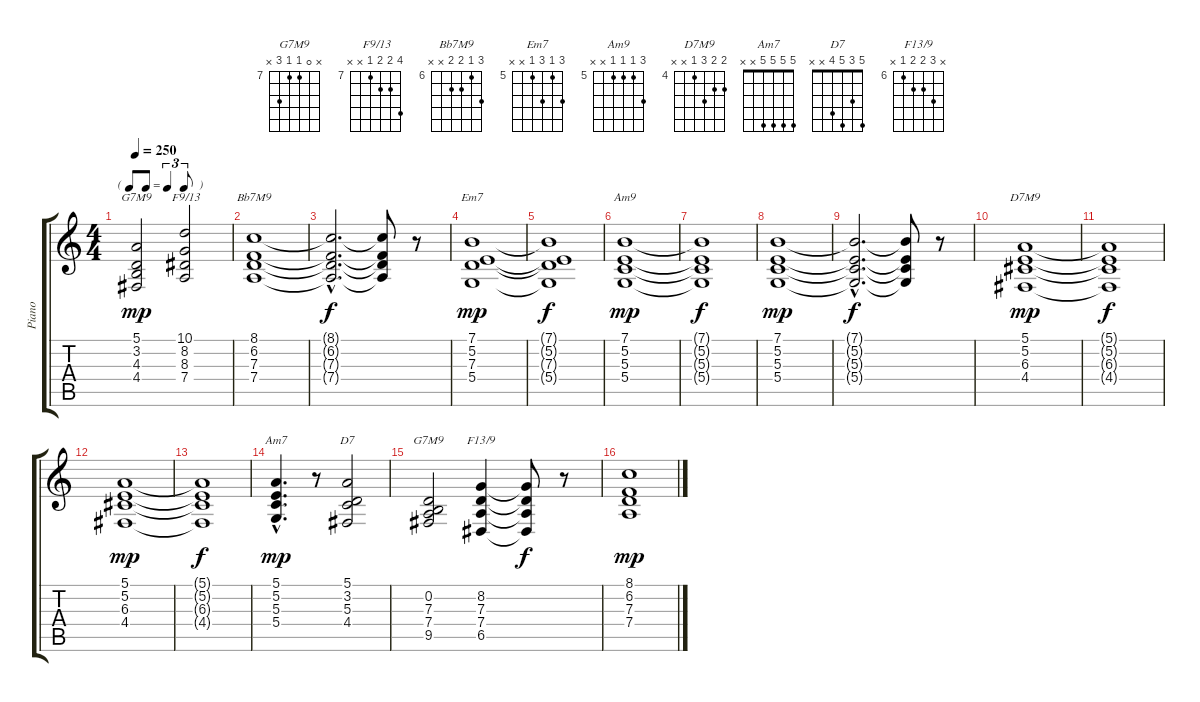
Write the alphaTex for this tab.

\track ("Piano" "Piano") {instrument acousticgrandpiano}
\staff {score tabs}
\tuning (E4 B3 G3 D3 A2 E2) {hide}
\chord ("G7M9" 5 3 4 4 x x)
\chord (" F9/13" 10 8 8 7 x x) {firstfret 7}
\chord ("Bb7M9" 8 6 7 7 x x) {firstfret 6}
\chord ("Em7" 7 5 7 5 x x) {firstfret 5}
\chord ("Am9" 7 5 5 5 x x) {firstfret 5}
\chord ("D7M9" 5 5 6 4 x x) {firstfret 4}
\chord ("Am7" 5 5 5 5 x x)
\chord ("D7" 5 3 5 4 x x)
\chord ("G7M9" x 0 7 7 9 x) {firstfret 7}
\chord ("F13/9" x 8 7 7 6 x) {firstfret 6}
\ts (4 4)
\tf triplet8th
\tempo 250
\clef g2
\ks c
(5.1 3.2 4.3 4.4).2{ch "G7M9" dy mp} (10.1 8.2 8.3 7.4).2{ch " F9/13"} |
(8.1 6.2 7.3 7.4).1{ch "Bb7M9"} |
(8.1{hac t} 6.2{hac t} 7.3{hac t} 7.4{hac t}).2{d dy f} (8.1{t} 6.2{t} 7.3{t} 7.4{t}).8 r.8 |
(7.1 5.2 7.3 5.4).1{ch "Em7" dy mp} |
(7.1{t} 5.2{t} 7.3{t} 5.4{t}).1{dy f} |
(7.1 5.2 5.3 5.4).1{ch "Am9" dy mp} |
(7.1{t} 5.2{t} 5.3{t} 5.4{t}).1{dy f} |
(7.1 5.2 5.3 5.4).1{dy mp} |
(7.1{hac t} 5.2{hac t} 5.3{hac t} 5.4{hac t}).2{d dy f} (7.1{t} 5.2{t} 5.3{t} 5.4{t}).8 r.8 |
(5.1 5.2 6.3 4.4).1{ch "D7M9" dy mp} |
(5.1{t} 5.2{t} 6.3{t} 4.4{t}).1{dy f} |
(5.1 5.2 6.3 4.4).1{dy mp} |
(5.1{t} 5.2{t} 6.3{t} 4.4{t}).1{dy f} |
(5.1{hac} 5.2{hac} 5.3{hac} 5.4{hac}).4{d ch "Am7" dy mp} r.8 (5.1 3.2 5.3 4.4).2{ch "D7"} |
(0.2 7.3 7.4 9.5).2{ch "G7M9"} (8.2 7.3 7.4 6.5).4{ch "F13/9"} (8.2{t} 7.3{t} 7.4{t} 6.5{t}).8{dy f} r.8 |
(8.1 6.2 7.3 7.4).1{dy mp}
